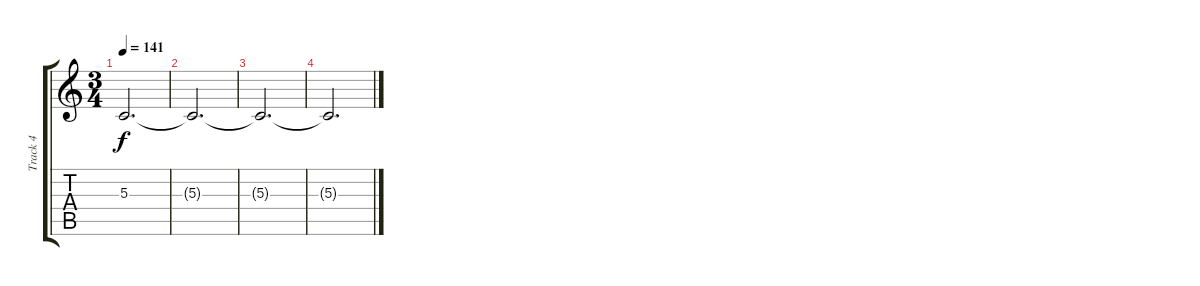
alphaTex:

\track ("Track 4" "Track 4") {instrument violin}
\staff {score tabs}
\tuning (E4 B3 G3 D3 A2 E2) {hide}
\ts (3 4)
\tempo 141
\clef g2
\ks c
5.3.2{d dy f volume 0} |
5.3{t}.2{d} |
5.3{t}.2{d} |
5.3{t}.2{d}
